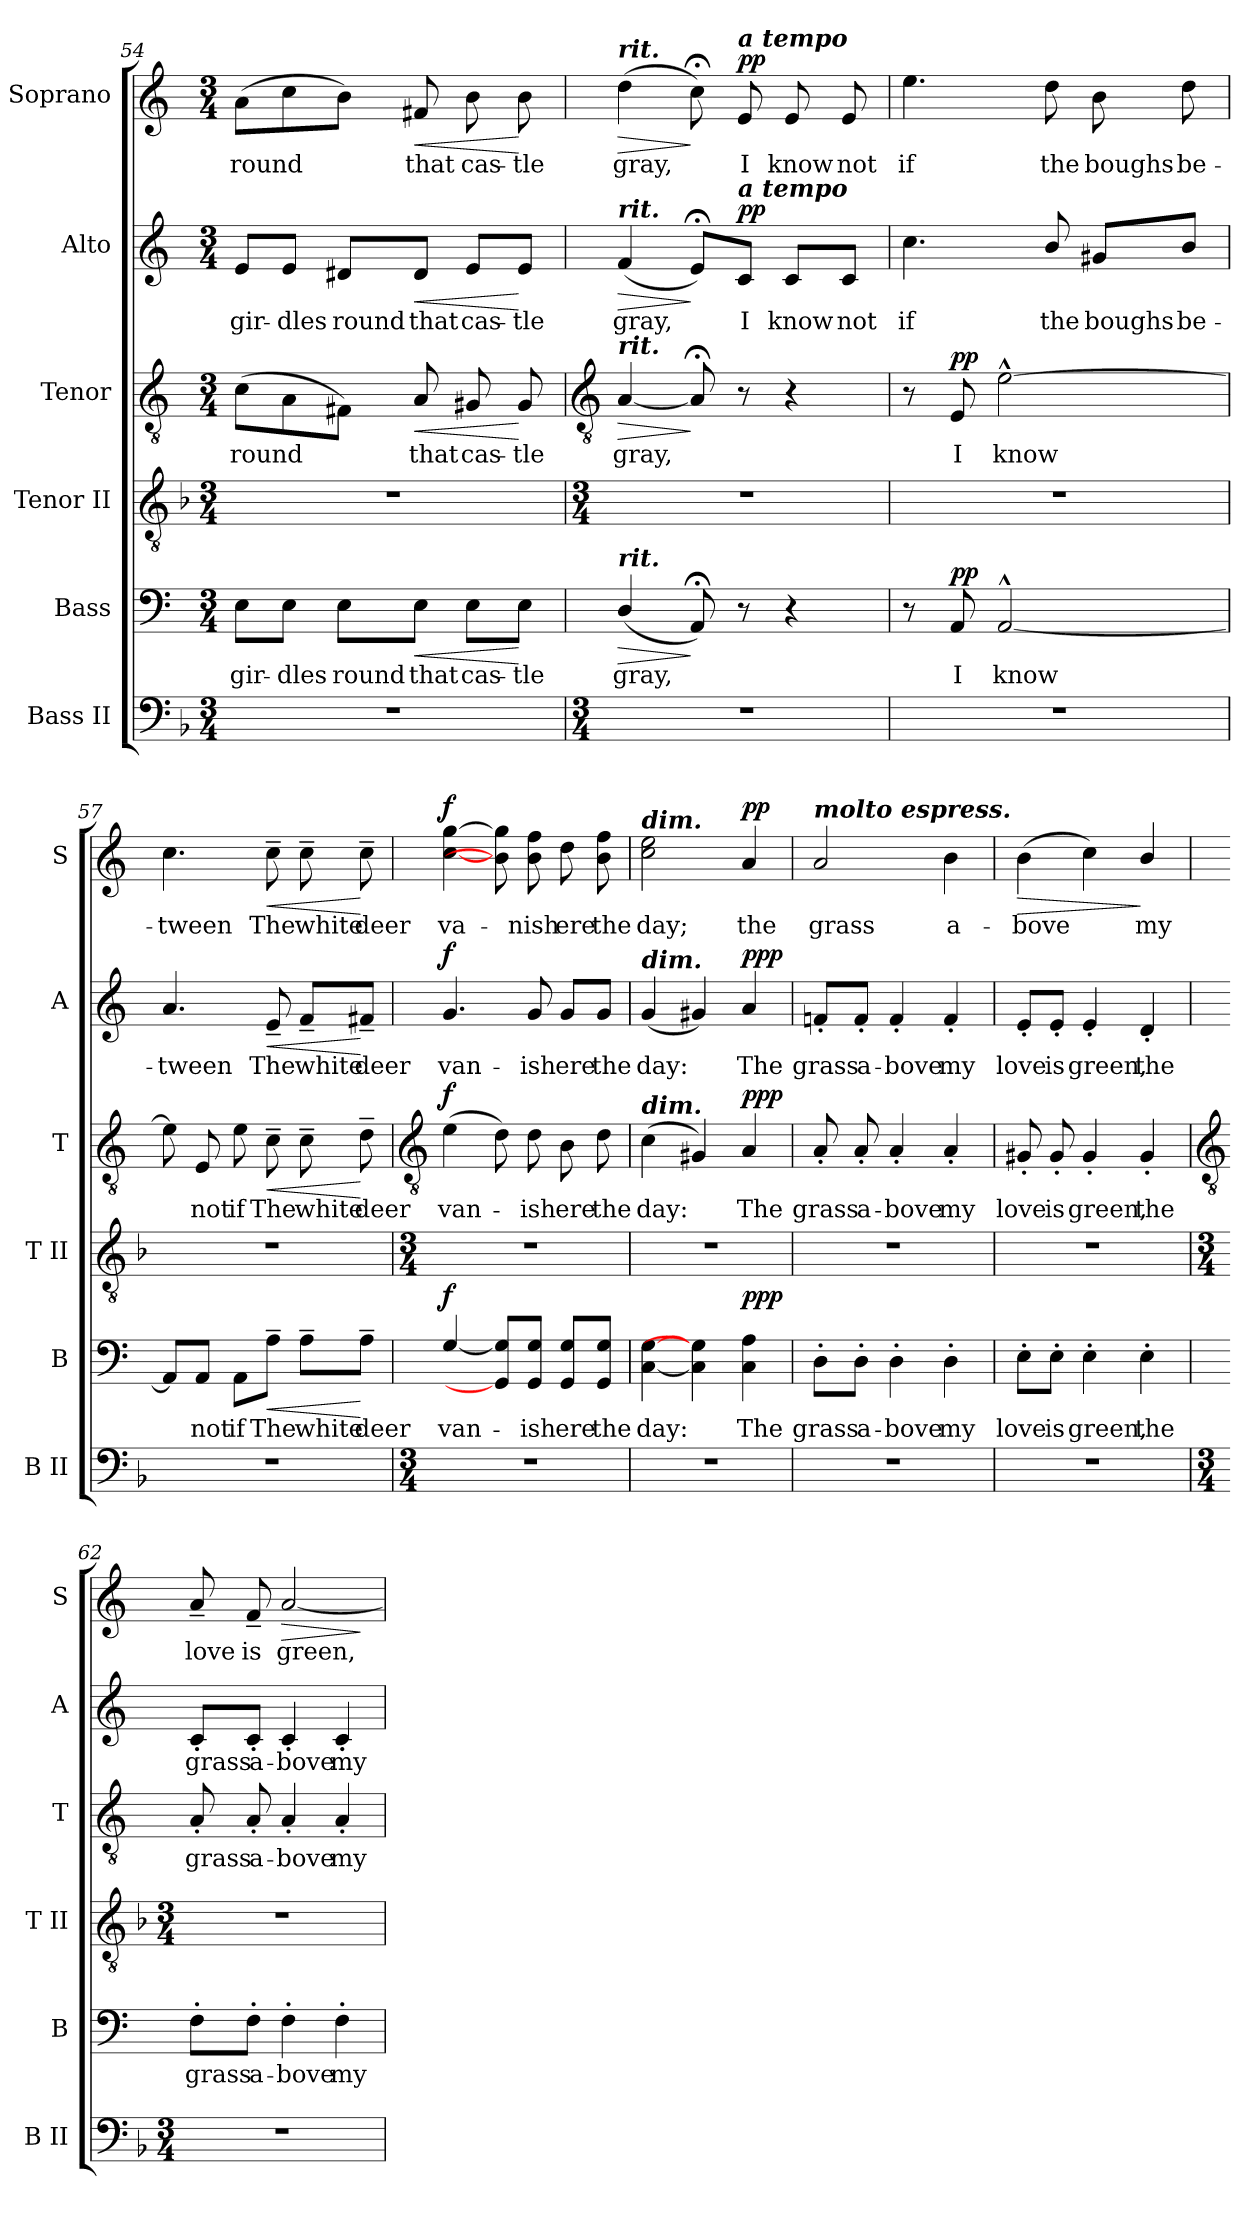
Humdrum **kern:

**kern	**kern	**text	**dynam	**kern	**kern	**text	**dynam	**kern	**text	**dynam	**kern	**text	**dynam
*part6	*part5	*part5	*part5	*part4	*part3	*part3	*part3	*part2	*part2	*part2	*part1	*part1	*part1
*staff6	*staff5	*staff5	*staff5	*staff4	*staff3	*staff3	*staff3	*staff2	*staff2	*staff2	*staff1	*staff1	*staff1
*I"Bass II	*I"Bass	*	*	*I"Tenor II	*I"Tenor	*	*	*I"Alto	*	*	*I"Soprano	*	*
*I'B II	*I'B	*	*	*I'T II	*I'T	*	*	*I'A	*	*	*I'S	*	*
*clefF4	*clefF4	*	*	*clefGv2	*clefGv2	*	*	*clefG2	*	*	*clefG2	*	*
*k[b-]	*k[]	*	*	*k[b-]	*k[]	*	*	*k[]	*	*	*k[]	*	*
*F:	*C:	*	*	*F:	*C:	*	*	*C:	*	*	*C:	*	*
*M3/4	*M3/4	*	*	*M3/4	*M3/4	*	*	*M3/4	*	*	*M3/4	*	*
=54	=54	=54	=54	=54	=54	=54	=54	=54	=54	=54	=54	=54	=54
!	!	!LO:LY:b	!	!	!	!LO:LY:b	!	!	!LO:LY:b	!	!	!LO:LY:b	!
2.r	8E\L	gir-	.	2.r	(<8c\L	round	.	8e/L	gir-	.	(>8a\L	round	.
!	!	!LO:LY:b	!	!	!	!	!	!	!LO:LY:b	!	!	!	!
.	8E\J	-dles	.	.	8A\	.	.	8e/J	-dles	.	8cc\	.	.
!	!	!LO:LY:b	!	!	!	!	!	!	!LO:LY:b	!	!	!	!
.	8E\L	round	.	.	8F#X/J)	.	.	8d#X/L	round	.	8b/J)	.	.
!	!	!LO:LY:b	!LO:HP:b	!	!	!LO:LY:b	!LO:HP:b	!	!LO:LY:b	!LO:HP:b	!	!LO:LY:b	!LO:HP:b
.	8E\J	that	<	.	8A/	that	<	8d#/J	that	<	8f#X/	that	<
!	!	!LO:LY:b	!	!	!	!LO:LY:b	!	!	!LO:LY:b	!	!	!LO:LY:b	!
.	8E\L	cas-	.	.	8G#X/	cas-	.	8e/L	cas-	.	8b\	cas-	.
!	!	!LO:LY:b	!	!	!	!LO:LY:b	!	!	!LO:LY:b	!	!	!LO:LY:b	!
.	8E\J	-tle	[	.	8G#/	-tle	[	8e/J	-tle	[	8b\	-tle	[
!!LO:LB:g=z
=55	=55	=55	=55	=55	=55	=55	=55	=55	=55	=55	=55	=55	=55
*	*	*	*	*	*clefGv2	*	*	*	*	*	*	*	*
*M3/4	*	*	*	*M3/4	*	*	*	*	*	*	*	*	*
!	!	!	!	!	!	!	!	!	!	!	!LO:TX:a:Bi:t=rit.	!	!
!	!	!	!	!	!	!	!	!LO:TX:a:Bi:t=rit.	!	!	!	!	!
!	!	!	!	!	!LO:TX:a:Bi:t=rit.	!	!	!	!	!	!	!	!
!	!LO:TX:a:Bi:t=rit.	!	!	!	!	!	!	!	!	!	!	!	!
!	!	!LO:LY:b	!LO:HP:b	!	!	!LO:LY:b	!LO:HP:b	!	!LO:LY:b	!LO:HP:b	!	!LO:LY:b	!LO:HP:b
2.r	(<4D/	gray,	>	2.r	[4A/	gray,	>	(<4f/	gray,	>	(>4dd\	gray,	>
.	8AA;</)	.	]	.	8A;</]	.	]	8e;</L)	.	]	8cc;<\)	.	]
!	!	!	!	!	!	!	!	!	!	!	!LO:TX:a:Bi:t=a tempo	!	!
!	!	!	!	!	!	!	!	!LO:TX:a:Bi:t=a tempo	!	!	!	!	!
!	!	!	!	!	!	!	!	!	!LO:LY:b	!LO:DY:b	!	!LO:LY:b	!LO:DY:b
.	8r	.	.	.	8r	.	.	8c/J	I	pp	8e/	I	pp
!	!	!	!	!	!	!	!	!	!LO:LY:b	!	!	!LO:LY:b	!
.	4r	.	.	.	4r	.	.	8c/L	know	.	8e/	know	.
!	!	!	!	!	!	!	!	!	!LO:LY:b	!	!	!LO:LY:b	!
.	.	.	.	.	.	.	.	8c/J	not	.	8e/	not	.
=56	=56	=56	=56	=56	=56	=56	=56	=56	=56	=56	=56	=56	=56
!	!	!	!	!	!	!	!	!	!LO:LY:b	!	!	!LO:LY:b	!
2.r	8r	.	.	2.r	8r	.	.	4.cc\	if	.	4.ee\	if	.
!	!	!LO:LY:b	!LO:DY:b	!	!	!LO:LY:b	!LO:DY:b	!	!	!	!	!	!
.	8AA/	I	pp	.	8E/	I	pp	.	.	.	.	.	.
!	!	!LO:LY:b	!	!	!	!LO:LY:b	!	!	!	!	!	!	!
.	[2AA^^/	know	.	.	[2e^^\	know	.	.	.	.	.	.	.
!	!	!	!	!	!	!	!	!	!LO:LY:b	!	!	!LO:LY:b	!
.	.	.	.	.	.	.	.	8b/	the	.	8dd\	the	.
!	!	!	!	!	!	!	!	!	!LO:LY:b	!	!	!LO:LY:b	!
.	.	.	.	.	.	.	.	8g#X/L	boughs	.	8b\	boughs	.
!	!	!	!	!	!	!	!	!	!LO:LY:b	!	!	!LO:LY:b	!
.	.	.	.	.	.	.	.	8b/J	be-	.	8dd\	be-	.
=57	=57	=57	=57	=57	=57	=57	=57	=57	=57	=57	=57	=57	=57
!	!	!	!	!	!	!	!	!	!LO:LY:b	!	!	!LO:LY:b	!
2.r	8AA/L]	.	.	2.r	8e\]	.	.	4.a/	-tween	.	4.cc\	-tween	.
!	!	!LO:LY:b	!	!	!	!LO:LY:b	!	!	!	!	!	!	!
.	8AA/J	not	.	.	8E/	not	.	.	.	.	.	.	.
!	!	!LO:LY:b	!	!	!	!LO:LY:b	!	!	!	!	!	!	!
.	8AA\L	if	.	.	8e\	if	.	.	.	.	.	.	.
!	!	!LO:LY:b	!LO:HP:b	!	!	!LO:LY:b	!LO:HP:b	!	!LO:LY:b	!LO:HP:b	!	!LO:LY:b	!LO:HP:b
.	8A~\J	The	<	.	8c~\	The	<	8e~/	The	<	8cc~\	The	<
!	!	!LO:LY:b	!	!	!	!LO:LY:b	!	!	!LO:LY:b	!	!	!LO:LY:b	!
.	8A~\L	white	.	.	8c~\	white	.	8f~/L	white	.	8cc~\	white	.
!	!	!LO:LY:b	!	!	!	!LO:LY:b	!	!	!LO:LY:b	!	!	!LO:LY:b	!
.	8A~\J	deer	[	.	8d~\	deer	[	8f#X~/J	deer	[	8cc~\	deer	[
!!LO:LB:g=z
=58	=58	=58	=58	=58	=58	=58	=58	=58	=58	=58	=58	=58	=58
*	*	*	*	*	*clefGv2	*	*	*	*	*	*	*	*
*M3/4	*	*	*	*M3/4	*	*	*	*	*	*	*	*	*
!	!	!LO:LY:b	!LO:DY:b	!	!	!LO:LY:b	!LO:DY:b	!	!LO:LY:b	!LO:DY:b	!	!LO:LY:b	!LO:DY:b
2.r	[4G/	van-	f	2.r	(>4e\	van-	f	4.g/	van-	f	[4cc\ [4gg\	va-	f
.	8GG]/ 8G]/L	.	.	.	8d\)	.	.	.	.	.	8b] 8gg]	.	.
!	!	!LO:LY:b	!	!	!	!LO:LY:b	!	!	!LO:LY:b	!	!	!LO:LY:b	!
.	8GG/ 8G/J	ish	.	.	8d\	ish	.	8g/	-ish	.	8b\ 8ff\	nish	.
!	!	!LO:LY:b	!	!	!	!LO:LY:b	!	!	!LO:LY:b	!	!	!LO:LY:b	!
.	8GG/ 8G/L	ere	.	.	8B\	ere	.	8g/L	ere	.	8dd\	ere	.
!	!	!LO:LY:b	!	!	!	!LO:LY:b	!	!	!LO:LY:b	!	!	!LO:LY:b	!
.	8GG/ 8G/J	the	.	.	8d\	the	.	8g/J	the	.	8b\ 8ff\	the	.
=59	=59	=59	=59	=59	=59	=59	=59	=59	=59	=59	=59	=59	=59
!	!	!	!	!	!	!	!	!	!	!	!LO:TX:a:Bi:t=dim.	!	!
!	!	!	!	!	!	!	!	!LO:TX:a:Bi:t=dim.	!	!	!	!	!
!	!	!	!	!	!LO:TX:a:Bi:t=dim.	!	!	!	!	!	!	!	!
!	!	!LO:LY:b	!	!	!	!LO:LY:b	!	!	!LO:LY:b	!	!	!LO:LY:b	!
2.r	[4C\ [4G\	day:	.	2.r	(<4c\	day:	.	(<4g/	day:	.	2cc\ 2ee\	day;	.
.	4C\] 4G#\]	.	.	.	4G#X)	.	.	4g#X/)	.	.	.	.	.
!	!	!LO:LY:b	!LO:DY:b	!	!	!LO:LY:b	!LO:DY:b	!	!LO:LY:b	!LO:DY:b	!	!LO:LY:b	!LO:DY:b
.	4C 4A	The	ppp	.	4A/	The	ppp	4a/	The	ppp	4a/	the	pp
=60	=60	=60	=60	=60	=60	=60	=60	=60	=60	=60	=60	=60	=60
!	!	!	!	!	!	!	!	!	!	!	!LO:TX:a:Bi:t=molto espress.	!	!
!	!	!LO:LY:b	!	!	!	!LO:LY:b	!	!	!LO:LY:b	!	!	!LO:LY:b	!
2.r	8D'\L	grass	.	2.r	8A'/	grass	.	8fn'/L	grass	.	2a/	grass	.
!	!	!LO:LY:b	!	!	!	!LO:LY:b	!	!	!LO:LY:b	!	!	!	!
.	8D'\J	a-	.	.	8A'/	a-	.	8f'/J	a-	.	.	.	.
!	!	!LO:LY:b	!	!	!	!LO:LY:b	!	!	!LO:LY:b	!	!	!	!
.	4D'\	-bove	.	.	4A'/	-bove	.	4f'/	-bove	.	.	.	.
!	!	!LO:LY:b	!	!	!	!LO:LY:b	!	!	!LO:LY:b	!	!	!LO:LY:b	!
.	4D'\	my	.	.	4A'/	my	.	4f'/	my	.	4b\	a-	.
=61	=61	=61	=61	=61	=61	=61	=61	=61	=61	=61	=61	=61	=61
!	!	!LO:LY:b	!	!	!	!LO:LY:b	!	!	!LO:LY:b	!	!	!LO:LY:b	!LO:HP:b
2.r	8E'\L	love	.	2.r	8G#X'/	love	.	8e'/L	love	.	(>4b\	-bove	>
!	!	!LO:LY:b	!	!	!	!LO:LY:b	!	!	!LO:LY:b	!	!	!	!
.	8E'\J	is	.	.	8G#'/	is	.	8e'/J	is	.	.	.	.
!	!	!LO:LY:b	!	!	!	!LO:LY:b	!	!	!LO:LY:b	!	!	!	!
.	4E'\	green,	.	.	4G#'/	green,	.	4e'/	green,	.	4cc\)	.	.
!	!	!LO:LY:b	!	!	!	!LO:LY:b	!	!	!LO:LY:b	!	!	!LO:LY:b	!
.	4E'\	the	.	.	4G#'/	the	.	4d'/	the	.	4b/	my	]
!!LO:LB:g=z
=62	=62	=62	=62	=62	=62	=62	=62	=62	=62	=62	=62	=62	=62
*	*	*	*	*	*clefGv2	*	*	*	*	*	*	*	*
*M3/4	*	*	*	*M3/4	*	*	*	*	*	*	*	*	*
!	!	!LO:LY:b	!	!	!	!LO:LY:b	!	!	!LO:LY:b	!	!	!LO:LY:b	!
2.r	8F'\L	grass	.	2.r	8A'/	grass	.	8c'/L	grass	.	8a~/	love	.
!	!	!LO:LY:b	!	!	!	!LO:LY:b	!	!	!LO:LY:b	!	!	!LO:LY:b	!
.	8F'\J	a-	.	.	8A'/	a-	.	8c'/J	a-	.	8f~/	is	.
!	!	!LO:LY:b	!	!	!	!LO:LY:b	!	!	!LO:LY:b	!	!	!LO:LY:b	!LO:HP:b
.	4F'\	-bove	.	.	4A'/	-bove	.	4c'/	-bove	.	[2a/	green,	>
!	!	!LO:LY:b	!	!	!	!LO:LY:b	!	!	!LO:LY:b	!	!	!	!
.	4F'\	my	.	.	4A'/	my	.	4c'/	my	.	.	.	.
.	.	.	.	.	.	.	.	.	.	.	.	.	]
=	=	=	=	=	=	=	=	=	=	=	=	=	=
*-	*-	*-	*-	*-	*-	*-	*-	*-	*-	*-	*-	*-	*-
